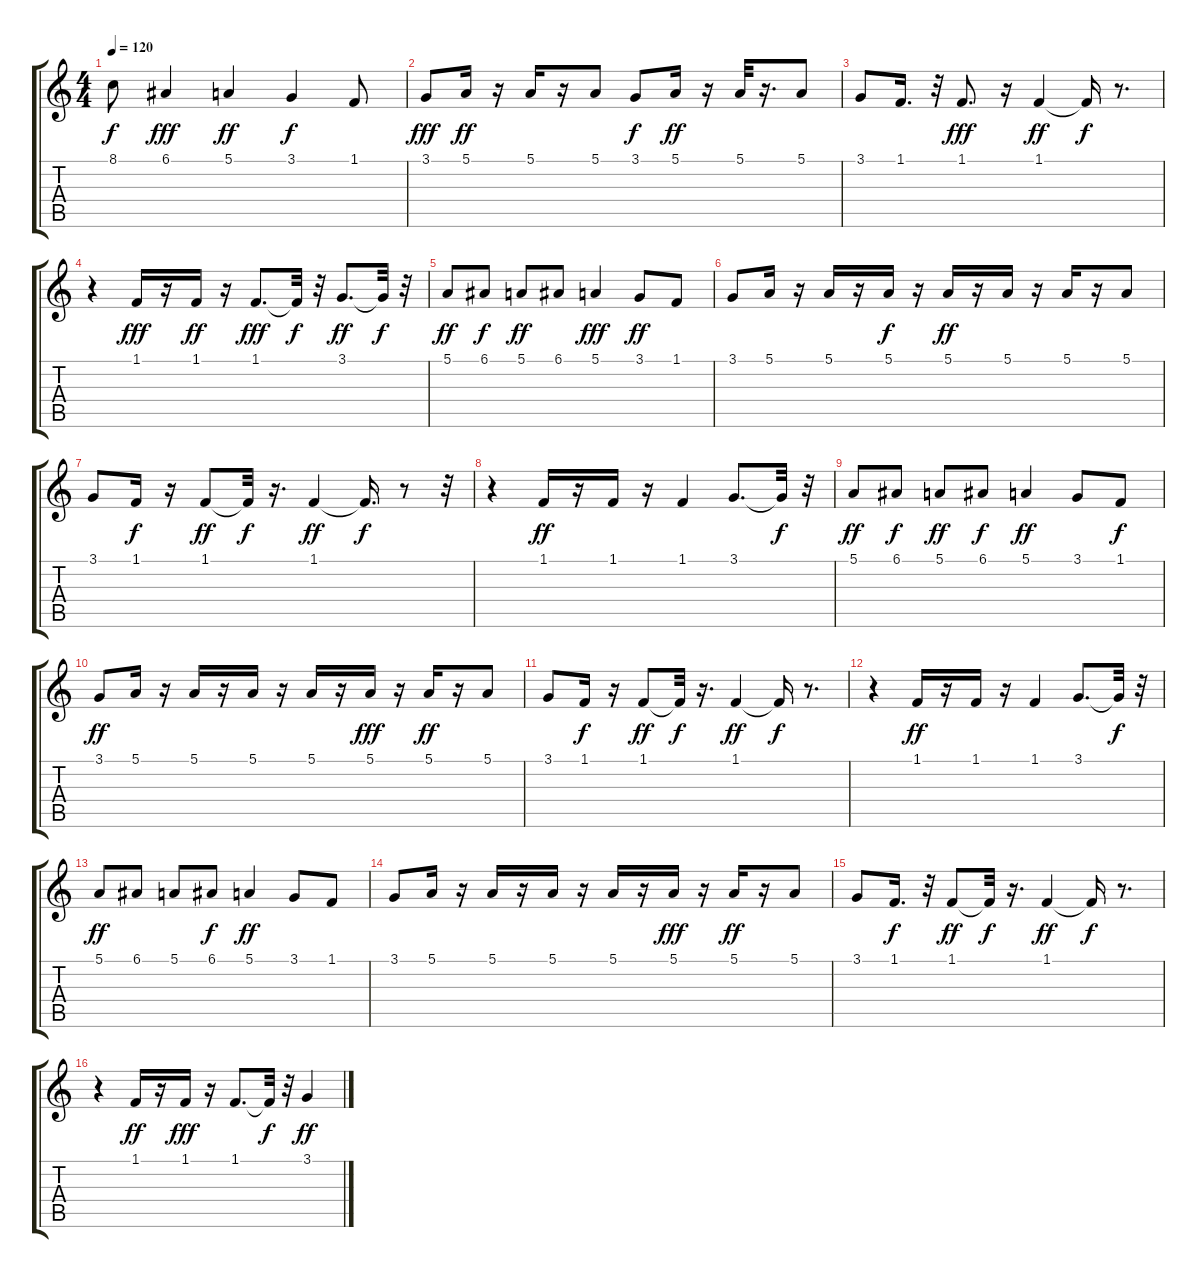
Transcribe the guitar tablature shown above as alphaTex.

\track "" {instrument flute}
\staff {score tabs}
\tuning (E4 B3 G3 D3 A2 E2) {hide}
\ts (4 4)
\tempo 120
\clef g2
\ks c
8.1{t}.8{dy f} 6.1.4{dy fff} 5.1.4{dy ff} 3.1.4{dy f} 1.1.8 |
3.1.8{dy fff} 5.1.16{dy ff} r.16 5.1.16 r.16 5.1.8 3.1.8{dy f} 5.1.16{dy ff} r.16 5.1.32 r.16{d} 5.1.8 |
3.1.8 1.1.16{d} r.32 1.1.8{d dy fff} r.16 1.1.4{dy ff} 1.1{t}.16{dy f} r.8{d} |
r.4 1.1.16{dy fff} r.16 1.1.16{dy ff} r.16 1.1.8{d dy fff} 1.1{t}.32{dy f} r.32 3.1.8{d dy ff} 3.1{t}.32{dy f} r.32 |
5.1.8{dy ff} 6.1.8{dy f} 5.1.8{dy ff} 6.1.8 5.1.4{dy fff} 3.1.8{dy ff} 1.1.8 |
3.1.8 5.1.16 r.16 5.1.16 r.16 5.1.16{dy f} r.16 5.1.16{dy ff} r.16 5.1.16 r.16 5.1.16 r.16 5.1.8 |
3.1.8 1.1.16{dy f} r.16 1.1.8{dy ff} 1.1{t}.32{dy f} r.16{d} 1.1.4{dy ff} 1.1{t}.16{d dy f} r.8 r.32 |
r.4 1.1.16{dy ff} r.16 1.1.16 r.16 1.1.4 3.1.8{d} 3.1{t}.32{dy f} r.32 |
5.1.8{dy ff} 6.1.8{dy f} 5.1.8{dy ff} 6.1.8{dy f} 5.1.4{dy ff} 3.1.8 1.1.8{dy f} |
3.1.8{dy ff} 5.1.16 r.16 5.1.16 r.16 5.1.16 r.16 5.1.16 r.16 5.1.16{dy fff} r.16 5.1.16{dy ff} r.16 5.1.8 |
3.1.8 1.1.16{dy f} r.16 1.1.8{dy ff} 1.1{t}.32{dy f} r.16{d} 1.1.4{dy ff} 1.1{t}.16{dy f} r.8{d} |
r.4 1.1.16{dy ff} r.16 1.1.16 r.16 1.1.4 3.1.8{d} 3.1{t}.32{dy f} r.32 |
5.1.8{dy ff} 6.1.8 5.1.8 6.1.8{dy f} 5.1.4{dy ff} 3.1.8 1.1.8 |
3.1.8 5.1.16 r.16 5.1.16 r.16 5.1.16 r.16 5.1.16 r.16 5.1.16{dy fff} r.16 5.1.16{dy ff} r.16 5.1.8 |
3.1.8 1.1.16{d dy f} r.32 1.1.8{dy ff} 1.1{t}.32{dy f} r.16{d} 1.1.4{dy ff} 1.1{t}.16{dy f} r.8{d} |
r.4 1.1.16{dy ff} r.16 1.1.16{dy fff} r.16 1.1.8{d} 1.1{t}.32{dy f} r.32 3.1.4{dy ff}
